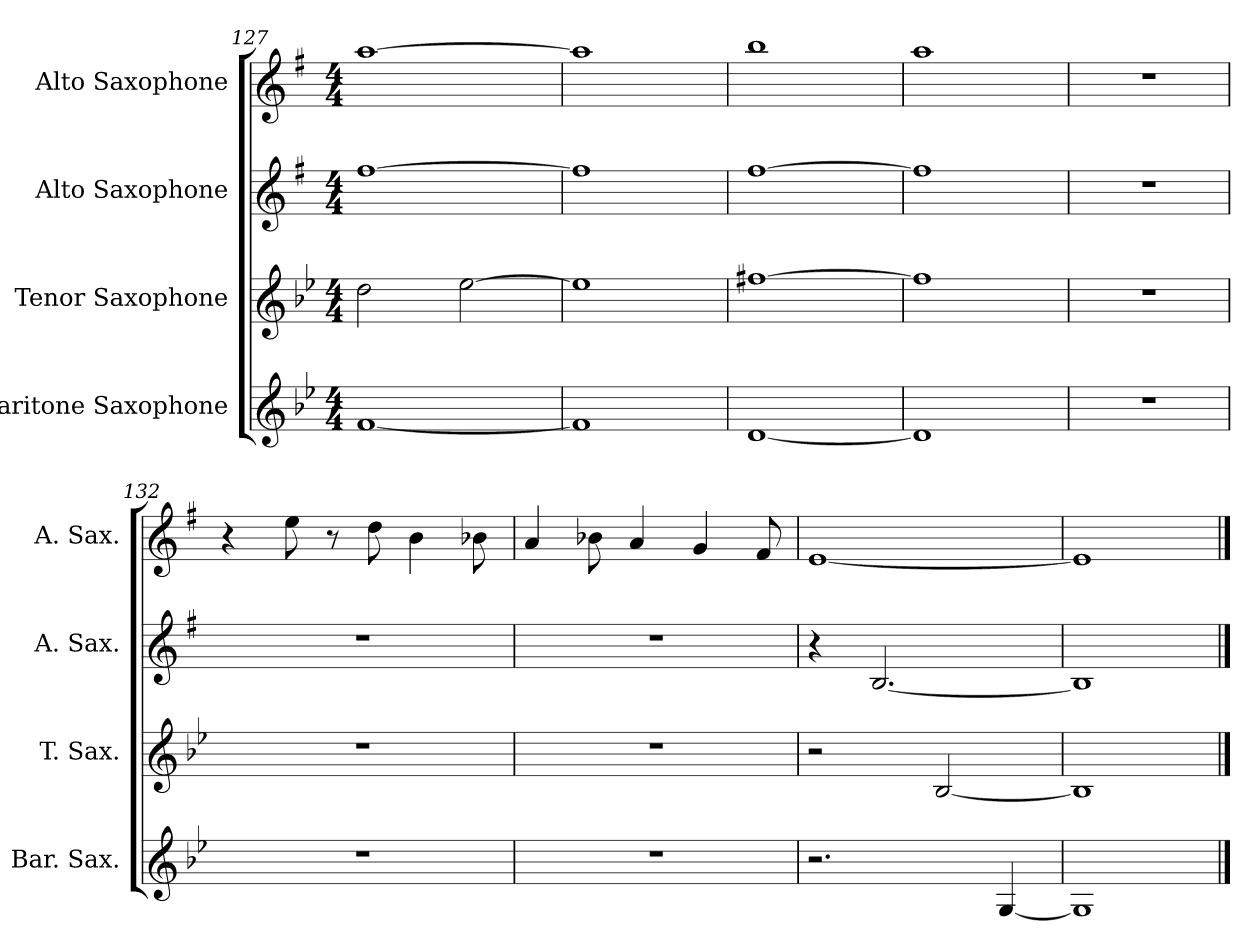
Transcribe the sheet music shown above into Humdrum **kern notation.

**kern	**kern	**kern	**kern
*part4	*part3	*part2	*part1
*staff4	*staff3	*staff2	*staff1
*I"Baritone Saxophone	*I"Tenor Saxophone	*I"Alto Saxophone	*I"Alto Saxophone
*I'Bar. Sax.	*I'T. Sax.	*I'A. Sax.	*I'A. Sax.
*clefG2	*clefG2	*clefG2	*clefG2
*ITrd12c21	*ITrd8c14	*ITrd5c9	*ITrd5c9
*k[b-e-]	*k[b-e-]	*k[b-e-]	*k[b-e-]
*B-:	*B-:	*B-:	*B-:
*M4/4	*M4/4	*M4/4	*M4/4
=127	=127	=127	=127
[1F	2d\	[1a	[1cc
.	[2e-\	.	.
=128	=128	=128	=128
1F]	1e-]	1a]	1cc]
=129	=129	=129	=129
[1D	[1f#X	[1a	1dd
=130	=130	=130	=130
1D]	1f#]	1a]	1cc
=131	=131	=131	=131
1r	1r	1r	1r
=132	=132	=132	=132
1r	1r	1r	4r
.	.	.	8g\
.	.	.	8r
.	.	.	8f\
.	.	.	4d\
.	.	.	8d-X\
=133	=133	=133	=133
1r	1r	1r	4c/
.	.	.	8d-X\
.	.	.	4c/
.	.	.	4B-/
.	.	.	8A/
!!LO:PB:g=z
=134	=134	=134	=134
2.r	2r	4r	[1G
.	.	[2.D/	.
.	[2BB-/	.	.
[4GG/	.	.	.
=135	=135	=135	=135
1GG]	1BB-]	1D]	1G]
==	==	==	==
*-	*-	*-	*-
